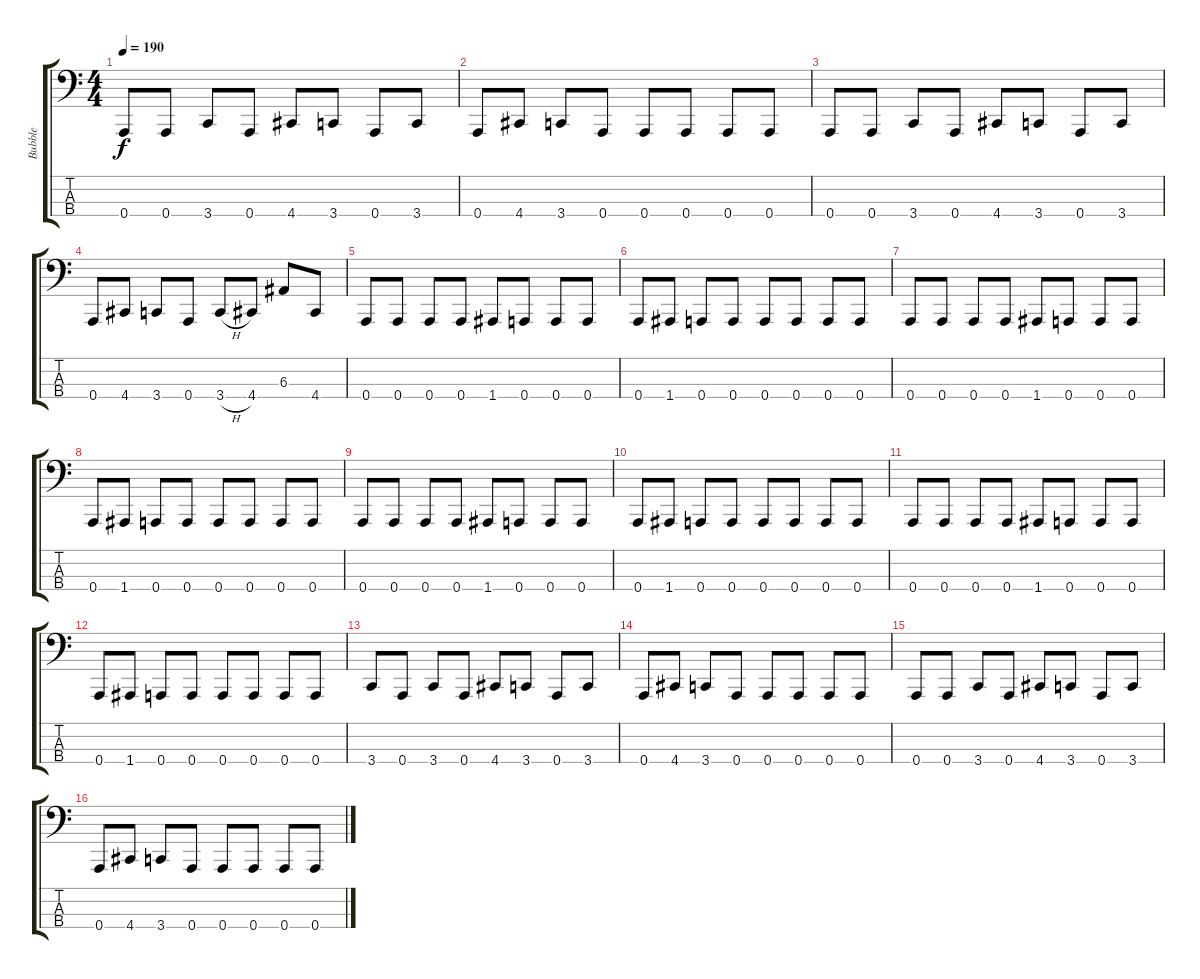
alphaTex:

\track ("Bubble" "Bubble") {instrument electricbasspick}
\staff {score tabs}
\tuning (D2 A1 E1 A0) {hide}
\ts (4 4)
\tempo 190
\clef f4
\ks c
0.4.8{dy f} 0.4.8 3.4.8 0.4.8 4.4.8 3.4.8 0.4.8 3.4.8 |
0.4.8 4.4.8 3.4.8 0.4.8 0.4.8 0.4.8 0.4.8 0.4.8 |
0.4.8 0.4.8 3.4.8 0.4.8 4.4.8 3.4.8 0.4.8 3.4.8 |
0.4.8 4.4.8 3.4.8 0.4.8 3.4{h}.8 4.4.8 6.3.8 4.4.8 |
0.4.8 0.4.8 0.4.8 0.4.8 1.4.8 0.4.8 0.4.8 0.4.8 |
0.4.8 1.4.8 0.4.8 0.4.8 0.4.8 0.4.8 0.4.8 0.4.8 |
0.4.8 0.4.8 0.4.8 0.4.8 1.4.8 0.4.8 0.4.8 0.4.8 |
0.4.8 1.4.8 0.4.8 0.4.8 0.4.8 0.4.8 0.4.8 0.4.8 |
0.4.8 0.4.8 0.4.8 0.4.8 1.4.8 0.4.8 0.4.8 0.4.8 |
0.4.8 1.4.8 0.4.8 0.4.8 0.4.8 0.4.8 0.4.8 0.4.8 |
0.4.8 0.4.8 0.4.8 0.4.8 1.4.8 0.4.8 0.4.8 0.4.8 |
0.4.8 1.4.8 0.4.8 0.4.8 0.4.8 0.4.8 0.4.8 0.4.8 |
3.4.8 0.4.8 3.4.8 0.4.8 4.4.8 3.4.8 0.4.8 3.4.8 |
0.4.8 4.4.8 3.4.8 0.4.8 0.4.8 0.4.8 0.4.8 0.4.8 |
0.4.8 0.4.8 3.4.8 0.4.8 4.4.8 3.4.8 0.4.8 3.4.8 |
0.4.8 4.4.8 3.4.8 0.4.8 0.4.8 0.4.8 0.4.8 0.4.8
